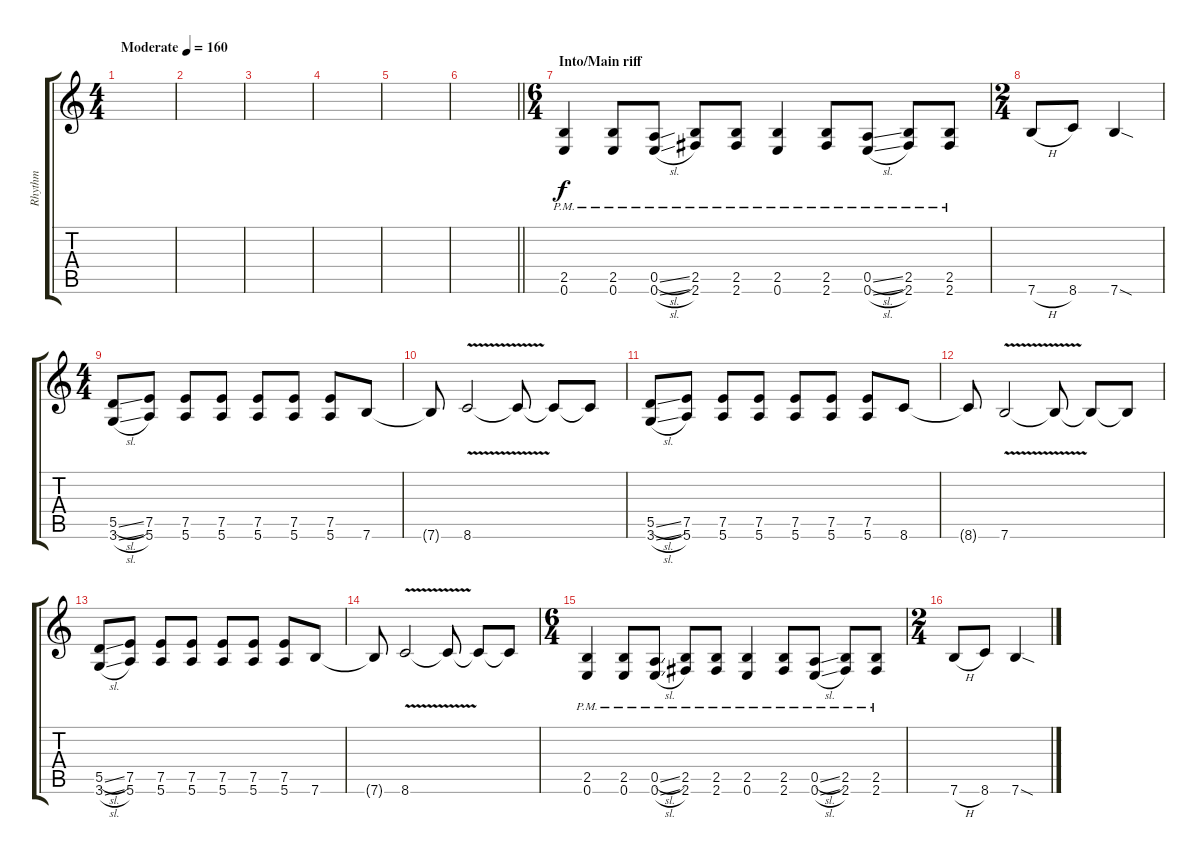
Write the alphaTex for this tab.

\track ("Rhythm" "Rhythm") {instrument distortionguitar}
\staff {score tabs}
\tuning (E4 B3 G3 D3 A2 E2) {hide}
\ts (4 4)
\tempo (160 "Moderate")
\clef g2
\ks c
|
|
|
|
|
\barLineRight lightlight
|
\ts (6 4)
\section ("" "Into/Main riff")
(2.5{pm} 0.6{pm}).4 (2.5{pm} 0.6{pm}).8 (0.5{sl pm} 0.6{sl pm}).8 (2.5{pm} 2.6{pm}).8 (2.5{pm} 2.6{pm}).8 (2.5{pm} 0.6{pm}).4 (2.5{pm} 2.6{pm}).8 (0.5{sl pm} 0.6{sl pm}).8 (2.5{pm} 2.6{pm}).8 (2.5{pm} 2.6{pm}).8 |
\ts (2 4)
7.6{h}.8 8.6.8 7.6{sod}.4 |
\ts (4 4)
(5.5{sl} 3.6{sl}).8 (7.5 5.6).8 (7.5 5.6).8 (7.5 5.6).8 (7.5 5.6).8 (7.5 5.6).8 (7.5 5.6).8 7.6.8 |
7.6{t}.8 8.6{v}.2 8.6{t}.8 8.6{t}.8 8.6{t}.8 |
(5.5{sl} 3.6{sl}).8 (7.5 5.6).8 (7.5 5.6).8 (7.5 5.6).8 (7.5 5.6).8 (7.5 5.6).8 (7.5 5.6).8 8.6.8 |
8.6{t}.8 7.6{v}.2 7.6{t}.8 7.6{t}.8 7.6{t}.8 |
(5.5{sl} 3.6{sl}).8 (7.5 5.6).8 (7.5 5.6).8 (7.5 5.6).8 (7.5 5.6).8 (7.5 5.6).8 (7.5 5.6).8 7.6.8 |
7.6{t}.8 8.6{v}.2 8.6{t}.8 8.6{t}.8 8.6{t}.8 |
\ts (6 4)
(2.5{pm} 0.6{pm}).4 (2.5{pm} 0.6{pm}).8 (0.5{sl pm} 0.6{sl pm}).8 (2.5{pm} 2.6{pm}).8 (2.5{pm} 2.6{pm}).8 (2.5{pm} 0.6{pm}).4 (2.5{pm} 2.6{pm}).8 (0.5{sl pm} 0.6{sl pm}).8 (2.5{pm} 2.6{pm}).8 (2.5{pm} 2.6{pm}).8 |
\ts (2 4)
7.6{h}.8 8.6.8 7.6{sod}.4
